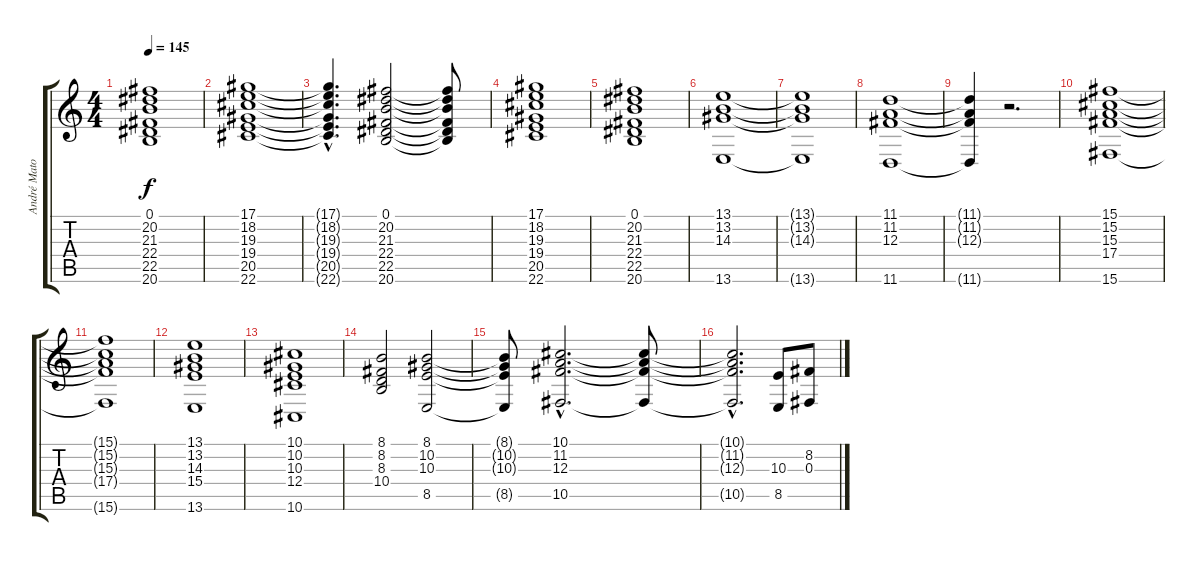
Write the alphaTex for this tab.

\track ("André Matos - Choir" "André Mato") {instrument choiraahs}
\staff {score tabs}
\tuning (Eb4 Bb3 Gb3 Db3 Ab2 Eb2) {hide}
\ts (4 4)
\tempo 145
\clef g2
\ks c
(0.1 20.2 21.3 22.4 22.5 20.6).1{dy f} |
(17.1 18.2 19.3 19.4 20.5 22.6).1 |
(17.1{hac t} 18.2{hac t} 19.3{hac t} 19.4{hac t} 20.5{hac t} 22.6{hac t}).4{d} (0.1 20.2 21.3 22.4 22.5 20.6).2 (0.1{t} 20.2{t} 21.3{t} 22.4{t} 22.5{t} 20.6{t}).8 |
(17.1 18.2 19.3 19.4 20.5 22.6).1 |
(0.1 20.2 21.3 22.4 22.5 20.6).1 |
(13.1 13.2 14.3 13.6).1 |
(13.1{t} 13.2{t} 14.3{t} 13.6{t}).1 |
(11.1 11.2 12.3 11.6).1 |
(11.1{t} 11.2{t} 12.3{t} 11.6{t}).4 r.2{d} |
(15.1 15.2 15.3 17.4 15.6).1 |
(15.1{t} 15.2{t} 15.3{t} 17.4{t} 15.6{t}).1 |
(13.1 13.2 14.3 15.4 13.6).1 |
(10.1 10.2 10.3 12.4 10.6).1 |
(8.1 8.2 8.3 10.4).2 (8.1 10.2 10.3 8.5).2 |
(8.1{t} 10.2{t} 10.3{t} 8.5{t}).8 (10.1{hac} 11.2{hac} 12.3{hac} 10.5{hac}).2{d} (10.1{t} 11.2{t} 12.3{t} 10.5{t}).8 |
(10.1{t} 11.2{t} 12.3{hac t} 10.5{hac t}).2{d} (10.3 8.5).8 (8.2 0.3).8
